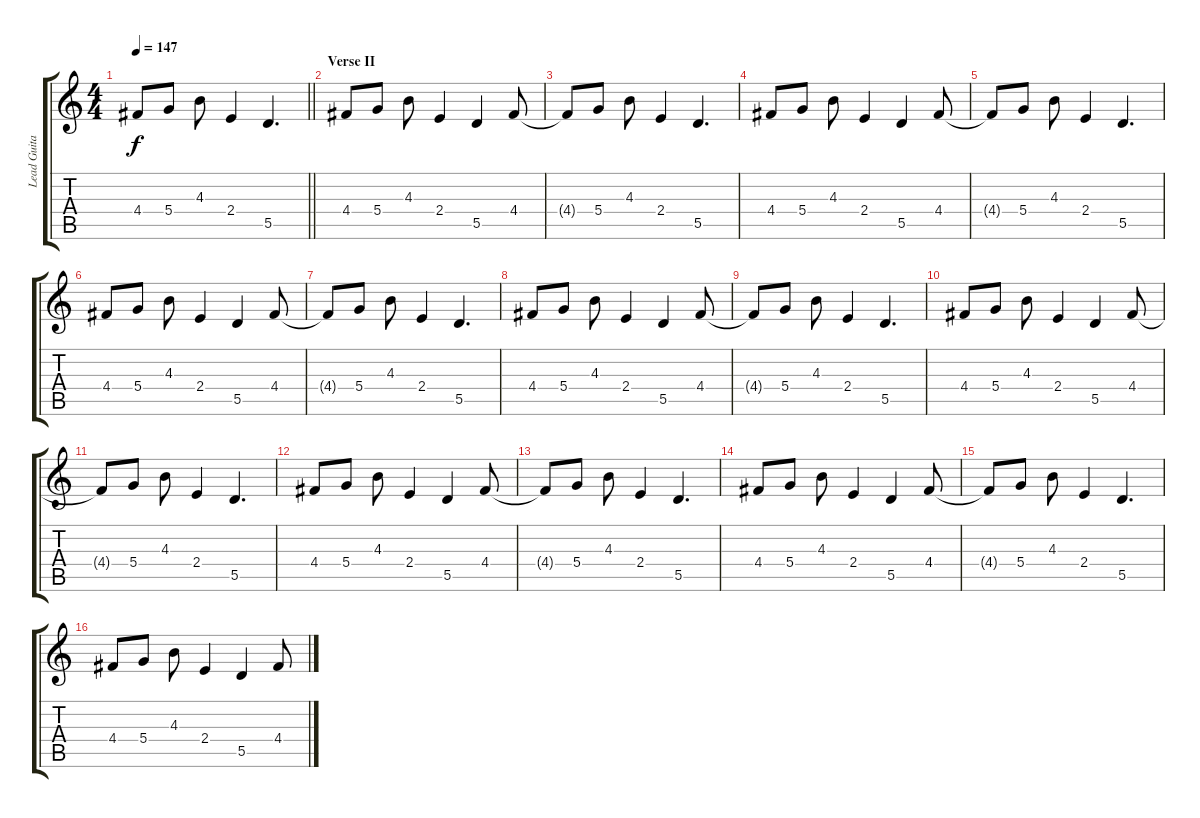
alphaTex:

\track ("Lead Guitar" "Lead Guita") {instrument distortionguitar}
\staff {score tabs}
\tuning (E4 B3 G3 D3 A2 E2) {hide}
\ts (4 4)
\tempo 147
\clef g2
\barLineRight lightlight
\ks c
4.4{t}.8{dy f} 5.4.8 4.3.8 2.4.4 5.5.4{d} |
\section ("" "Verse II")
4.4.8 5.4.8 4.3.8 2.4.4 5.5.4 4.4.8 |
4.4{t}.8 5.4.8 4.3.8 2.4.4 5.5.4{d} |
4.4.8 5.4.8 4.3.8 2.4.4 5.5.4 4.4.8 |
4.4{t}.8 5.4.8 4.3.8 2.4.4 5.5.4{d} |
4.4.8 5.4.8 4.3.8 2.4.4 5.5.4 4.4.8 |
4.4{t}.8 5.4.8 4.3.8 2.4.4 5.5.4{d} |
4.4.8 5.4.8 4.3.8 2.4.4 5.5.4 4.4.8 |
4.4{t}.8 5.4.8 4.3.8 2.4.4 5.5.4{d} |
4.4.8 5.4.8 4.3.8 2.4.4 5.5.4 4.4.8 |
4.4{t}.8 5.4.8 4.3.8 2.4.4 5.5.4{d} |
4.4.8 5.4.8 4.3.8 2.4.4 5.5.4 4.4.8 |
4.4{t}.8 5.4.8 4.3.8 2.4.4 5.5.4{d} |
4.4.8 5.4.8 4.3.8 2.4.4 5.5.4 4.4.8 |
4.4{t}.8 5.4.8 4.3.8 2.4.4 5.5.4{d} |
4.4.8 5.4.8 4.3.8 2.4.4 5.5.4 4.4.8
